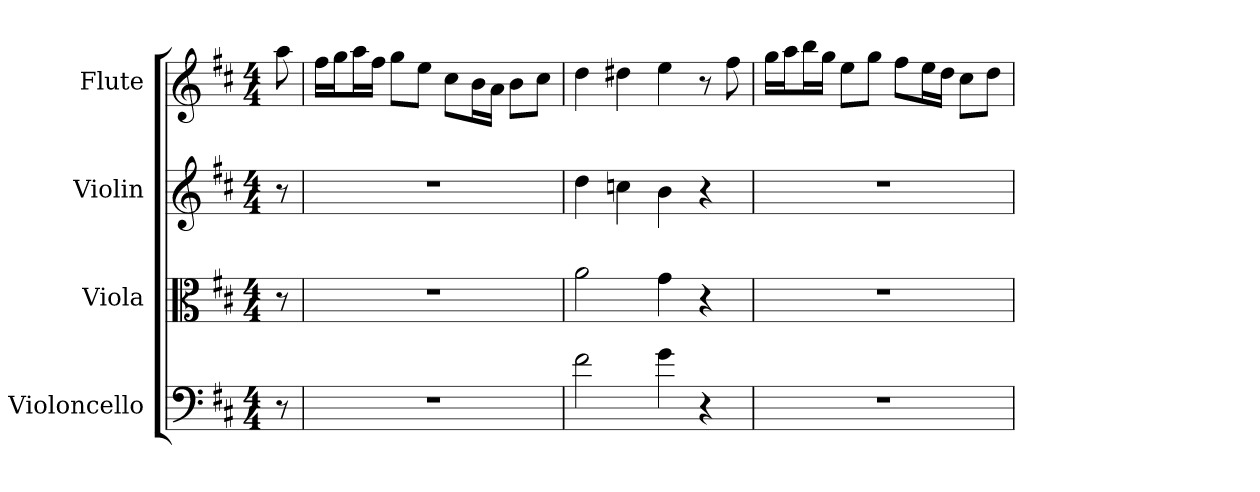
**kern	**kern	**kern	**kern
*part4	*part3	*part2	*part1
*staff4	*staff3	*staff2	*staff1
*I"Violoncello	*I"Viola	*I"Violin	*I"Flute
*I'Vc	*I'Vla	*I'Vln	*I'Fl
*clefF4	*clefC3	*	*
*k[f#c#]	*k[f#c#]	*k[f#c#]	*k[f#c#]
*D:	*D:	*D:	*D:
*M4/4	*M4/4	*M4/4	*M4/4
*MM186	*MM186	*MM186	*MM186
=	=	=	=
8r	8r	8r	8aa
=1	=1	=1	=1
1r	1r	1r	16ff#LL
.	.	.	16ggJ
.	.	.	16aaL
.	.	.	16ff#JJ
.	.	.	8ggL
.	.	.	8eeJ
.	.	.	8cc#L
.	.	.	16bL
.	.	.	16aJJ
.	.	.	8bL
.	.	.	8cc#J
=2	=2	=2	=2
2f#	2a	4dd	4dd
.	.	4ccn	4dd#X
4g	4g	4b	4ee
4r	4r	4r	8r
.	.	.	8ff#
=3	=3	=3	=3
1r	1r	1r	16ggLL
.	.	.	16aaJ
.	.	.	16bbL
.	.	.	16ggJJ
.	.	.	8eeL
.	.	.	8ggJ
.	.	.	8ff#L
.	.	.	16eeL
.	.	.	16ddJJ
.	.	.	8cc#L
.	.	.	8ddJ
=	=	=	=
*-	*-	*-	*-
